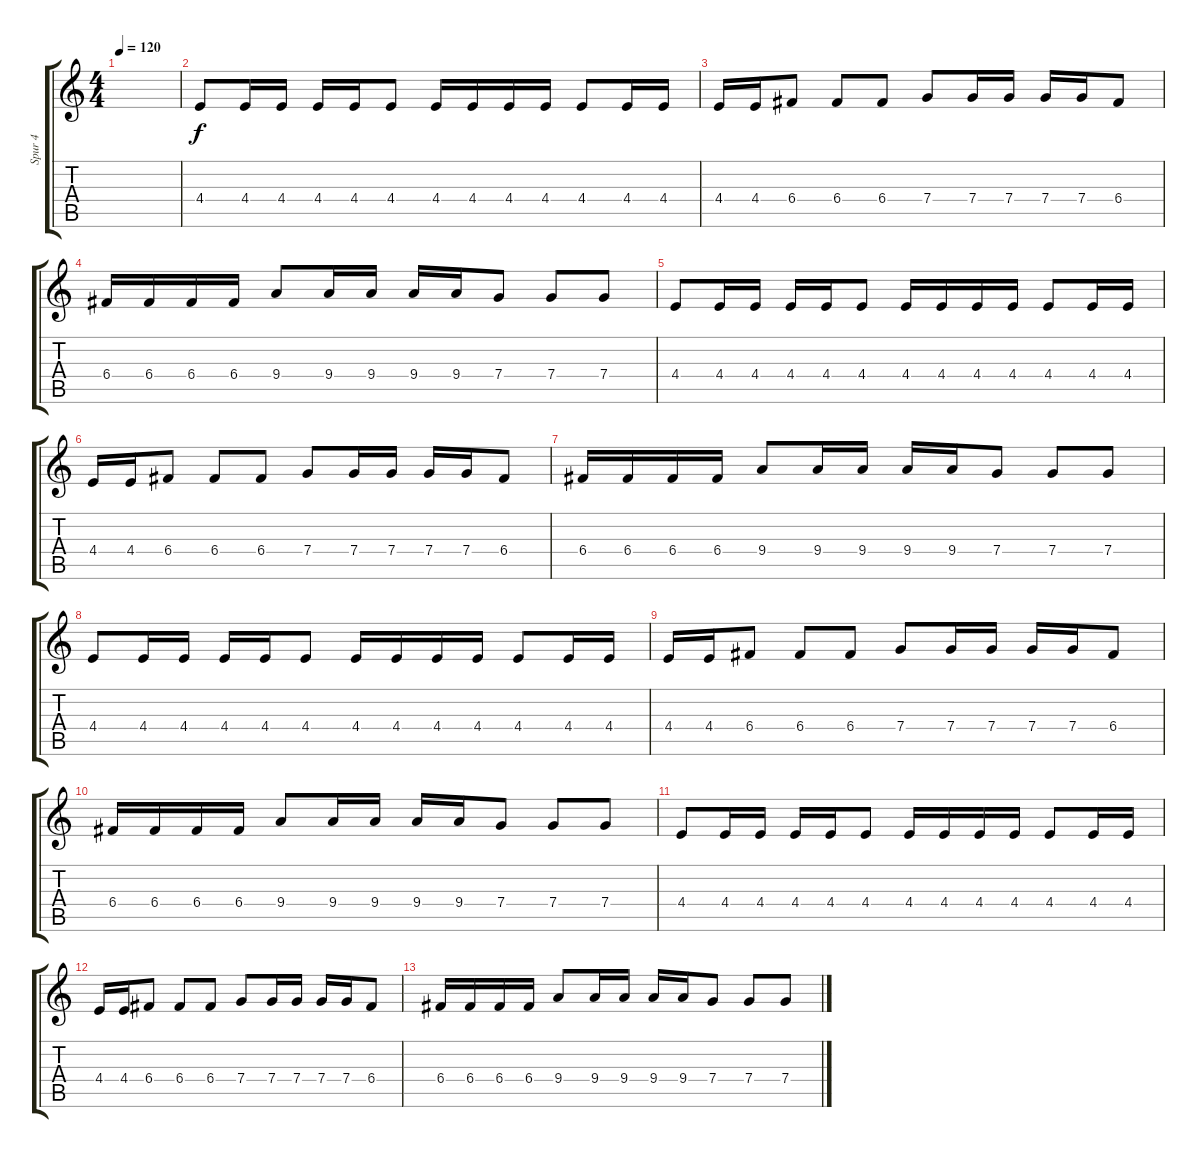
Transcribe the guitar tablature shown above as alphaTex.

\track ("Spur 4" "Spur 4") {instrument acousticguitarnylon}
\staff {score tabs}
\tuning (D4 A3 F3 C3 G2 D2) {hide}
\ts (4 4)
\tempo 120
\clef g2
\ks c
|
4.4.8 4.4.16 4.4.16 4.4.16 4.4.16 4.4.8 4.4.16 4.4.16 4.4.16 4.4.16 4.4.8 4.4.16 4.4.16 |
4.4.16 4.4.16 6.4.8 6.4.8 6.4.8 7.4.8 7.4.16 7.4.16 7.4.16 7.4.16 6.4.8 |
6.4.16 6.4.16 6.4.16 6.4.16 9.4.8 9.4.16 9.4.16 9.4.16 9.4.16 7.4.8 7.4.8 7.4.8 |
4.4.8 4.4.16 4.4.16 4.4.16 4.4.16 4.4.8 4.4.16 4.4.16 4.4.16 4.4.16 4.4.8 4.4.16 4.4.16 |
4.4.16 4.4.16 6.4.8 6.4.8 6.4.8 7.4.8 7.4.16 7.4.16 7.4.16 7.4.16 6.4.8 |
6.4.16 6.4.16 6.4.16 6.4.16 9.4.8 9.4.16 9.4.16 9.4.16 9.4.16 7.4.8 7.4.8 7.4.8 |
4.4.8 4.4.16 4.4.16 4.4.16 4.4.16 4.4.8 4.4.16 4.4.16 4.4.16 4.4.16 4.4.8 4.4.16 4.4.16 |
4.4.16 4.4.16 6.4.8 6.4.8 6.4.8 7.4.8 7.4.16 7.4.16 7.4.16 7.4.16 6.4.8 |
6.4.16 6.4.16 6.4.16 6.4.16 9.4.8 9.4.16 9.4.16 9.4.16 9.4.16 7.4.8 7.4.8 7.4.8 |
4.4.8 4.4.16 4.4.16 4.4.16 4.4.16 4.4.8 4.4.16 4.4.16 4.4.16 4.4.16 4.4.8 4.4.16 4.4.16 |
4.4.16 4.4.16 6.4.8 6.4.8 6.4.8 7.4.8 7.4.16 7.4.16 7.4.16 7.4.16 6.4.8 |
6.4.16 6.4.16 6.4.16 6.4.16 9.4.8 9.4.16 9.4.16 9.4.16 9.4.16 7.4.8 7.4.8 7.4.8
